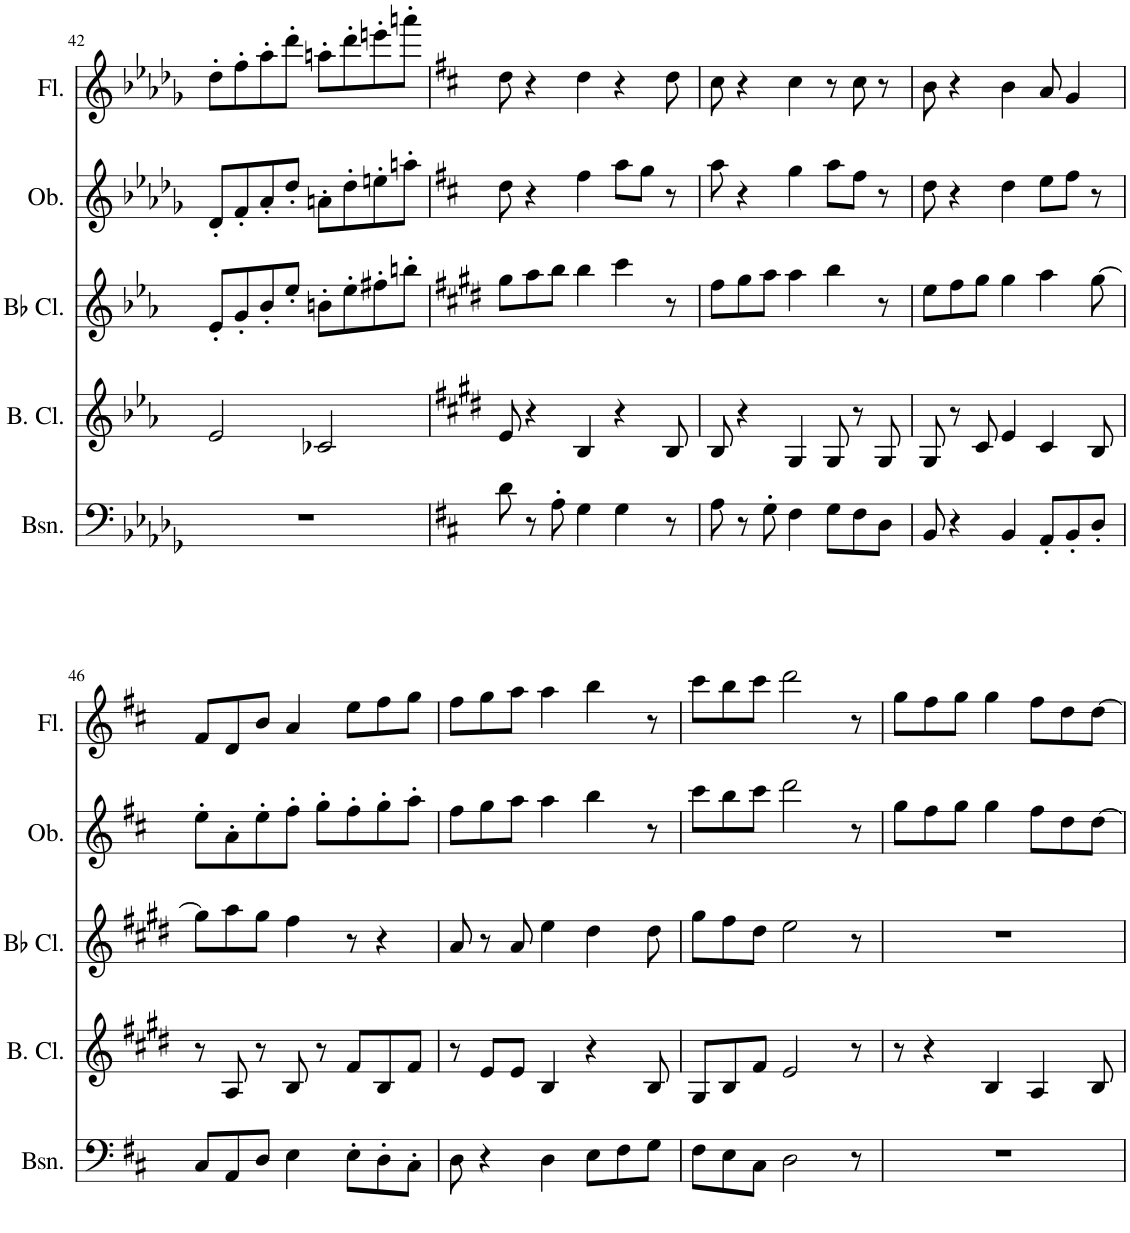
**kern	**kern	**kern	**kern	**kern
*part5	*part4	*part3	*part2	*part1
*staff5	*staff4	*staff3	*staff2	*staff1
*I"Bassoon	*I"Bass Clarinet	*I"Bb Clarinet	*I"Oboe	*I"Flute
*I'Bsn.	*I'B. Cl.	*I'Bb Cl.	*I'Ob.	*I'Fl.
!!LO:PB:g=z
*clefF4	*clefG2	*clefG2	*clefG2	*clefG2
*	*Trd8c14	*Trd1c2	*	*
*k[b-e-a-d-g-]	*k[b-e-a-]	*k[b-e-a-]	*k[b-e-a-d-g-]	*k[b-e-a-d-g-]
*M4/4	*M4/4	*M4/4	*M4/4	*M4/4
=42	=42	=42	=42	=42
1r	2e-/	8e-'/L	8d-'/L	8dd-'\L
.	.	8g'/	8f'/	8ff'\
.	.	8b-'/	8a-'/	8aa-'\
.	.	8ee-'/J	8dd-'/J	8ddd-'\J
.	2c-X/	8bn'\L	8an'\L	8aan'\L
.	.	8ee-'\	8dd-'\	8ddd-'\
.	.	8ff#X'\	8een'\	8eeen'\
.	.	8bbn'\J	8aan'\J	8aaan'\J
=43	=43	=43	=43	=43
*k[f#c#]	*k[f#c#g#d#]	*k[f#c#g#d#]	*k[f#c#]	*k[f#c#]
8d\	8e/	8gg#\L	8dd\	8dd\
8r	4r	8aa\	4r	4r
8A'\	.	8bb\J	.	.
4G\	4B/	4bb\	4ff#\	4dd\
4G\	4r	4ccc#\	8aa\L	4r
.	.	.	8gg\J	.
8r	8B/	8r	8r	8dd\
=44	=44	=44	=44	=44
8A\	8B/	8ff#\L	8aa\	8cc#\
8r	4r	8gg#\	4r	4r
8G'\	.	8aa\J	.	.
4F#\	4G#/	4aa\	4gg\	4cc#\
8G\L	8G#/	4bb\	8aa\L	8r
8F#\	8r	.	8ff#\J	8cc#\
8D\J	8G#/	8r	8r	8r
=45	=45	=45	=45	=45
8BB/	8G#/	8ee\L	8dd\	8b\
4r	8r	8ff#\	4r	4r
.	8c#/	8gg#\J	.	.
4BB/	4e/	4gg#\	4dd\	4b\
8AA'/L	4c#/	4aa\	8ee\L	8a/
8BB'/	.	.	8ff#\J	4g/
8D'/J	8B/	[8gg#\	8r	.
!!LO:LB:g=z
=46	=46	=46	=46	=46
8C#/L	8r	8gg#\L]	8ee'\L	8f#/L
8AA/	8A/	8aa\	8a'\	8d/
8D/J	8r	8gg#\J	8ee'\	8b/J
4E\	8B/	4ff#\	8ff#'\J	4a/
.	8r	.	8gg'\L	.
8E'\L	8f#/L	8r	8ff#'\	8ee\L
8D'\	8B/	4r	8gg'\	8ff#\
8C#'\J	8f#/J	.	8aa'\J	8gg\J
=47	=47	=47	=47	=47
8D\	8r	8a/	8ff#\L	8ff#\L
4r	8e/L	8r	8gg\	8gg\
.	8e/J	8a/	8aa\J	8aa\J
4D\	4B/	4ee\	4aa\	4aa\
8E\L	4r	4dd#\	4bb\	4bb\
8F#\	.	.	.	.
8G\J	8B/	8dd#\	8r	8r
=48	=48	=48	=48	=48
8F#\L	8G#/L	8gg#\L	8ccc#\L	8ccc#\L
8E\	8B/	8ff#\	8bb\	8bb\
8C#\J	8f#/J	8dd#\J	8ccc#\J	8ccc#\J
2D\	2e/	2ee\	2ddd\	2ddd\
8r	8r	8r	8r	8r
=49	=49	=49	=49	=49
1r	8r	1r	8gg\L	8gg\L
.	4r	.	8ff#\	8ff#\
.	.	.	8gg\J	8gg\J
.	4B/	.	4gg\	4gg\
.	4A/	.	8ff#\L	8ff#\L
.	.	.	8dd\	8dd\
.	8B/	.	[8dd\J	[8dd\J
=	=	=	=	=
*-	*-	*-	*-	*-
